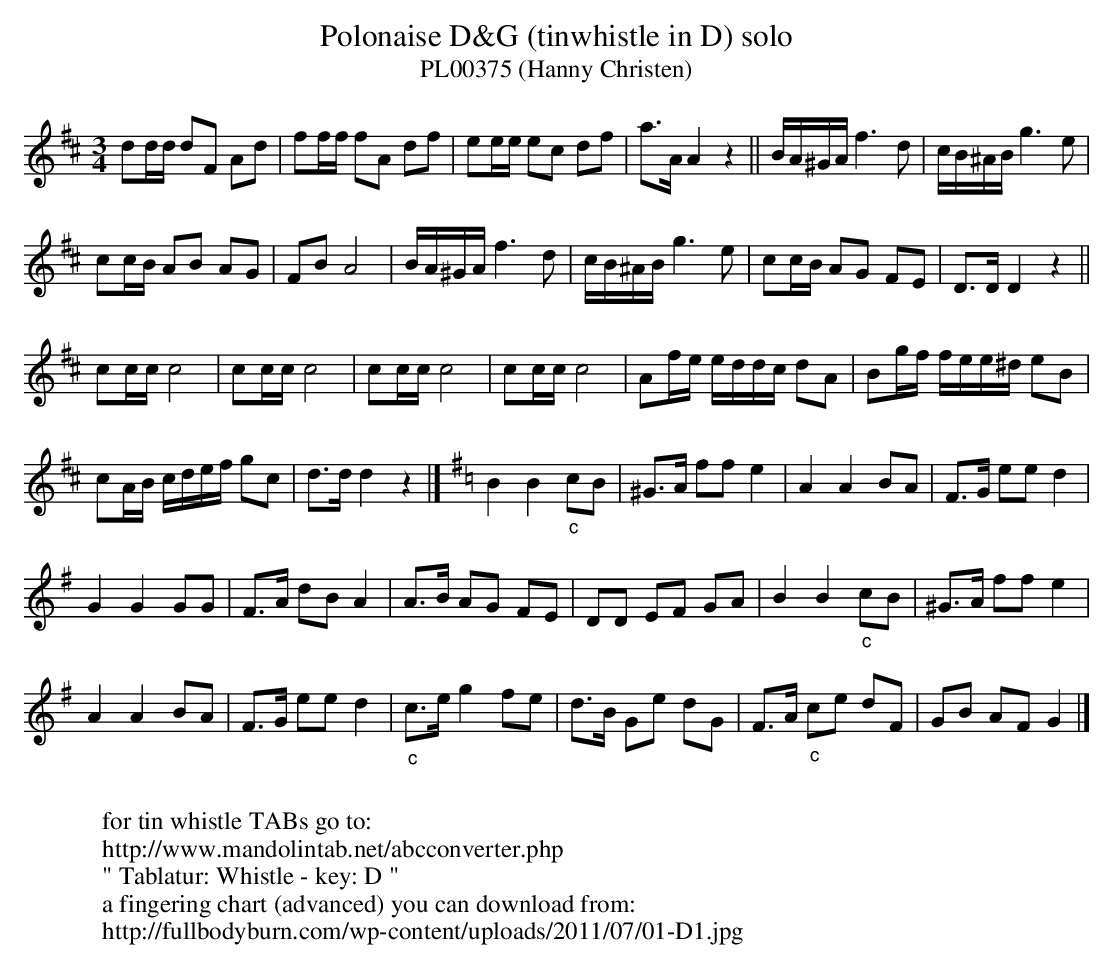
X:1
T:Polonaise D&G (tinwhistle in D) solo
T:PL00375 (Hanny Christen)
M:3/4
L:1/8
K:D transpose=12
dd/2d/2 dF Ad | ff/2f/2 fA df | ee/2e/2 ec df | a>AA2z2 || B/2A/2^G/2A/2 f3d | c/2B/2^A/2B/2 g3e |
cc/2B/2 AB AG | FBA4 | B/2A/2^G/2A/2 f3d | c/2B/2^A/2B/2 g3e | cc/2B/2 AG FE | D>D D2z2 ||
cc/2c/2c4 | cc/2c/2c4 | cc/2c/2c4 | cc/2c/2c4 | Af/2e/2 e/2d/2d/2c/2 dA | Bg/2f/2 f/2e/2e/2^d/2 eB |
cA/2B/2 c/2d/2e/2f/2 gc | d>dd2z2 |] [K:G] B2B2"_c"cB | ^G>A ff e2 | A2A2BA | F>G eed2 |
G2G2GG | F>A dBA2 | A>B AG FE | DD EF GA | B2B2"_c"cB | ^G>A ffe2 |
A2A2BA | F>G eed2 | "_c"c>eg2fe | d>B Ge dG | F>A "_c"ce dF | GB AF G2 |]
W:
W:for tin whistle TABs go to:
W:http://www.mandolintab.net/abcconverter.php
W:" Tablatur: Whistle - key: D "
W:a fingering chart (advanced) you can download from:
W:http://fullbodyburn.com/wp-content/uploads/2011/07/01-D1.jpg
